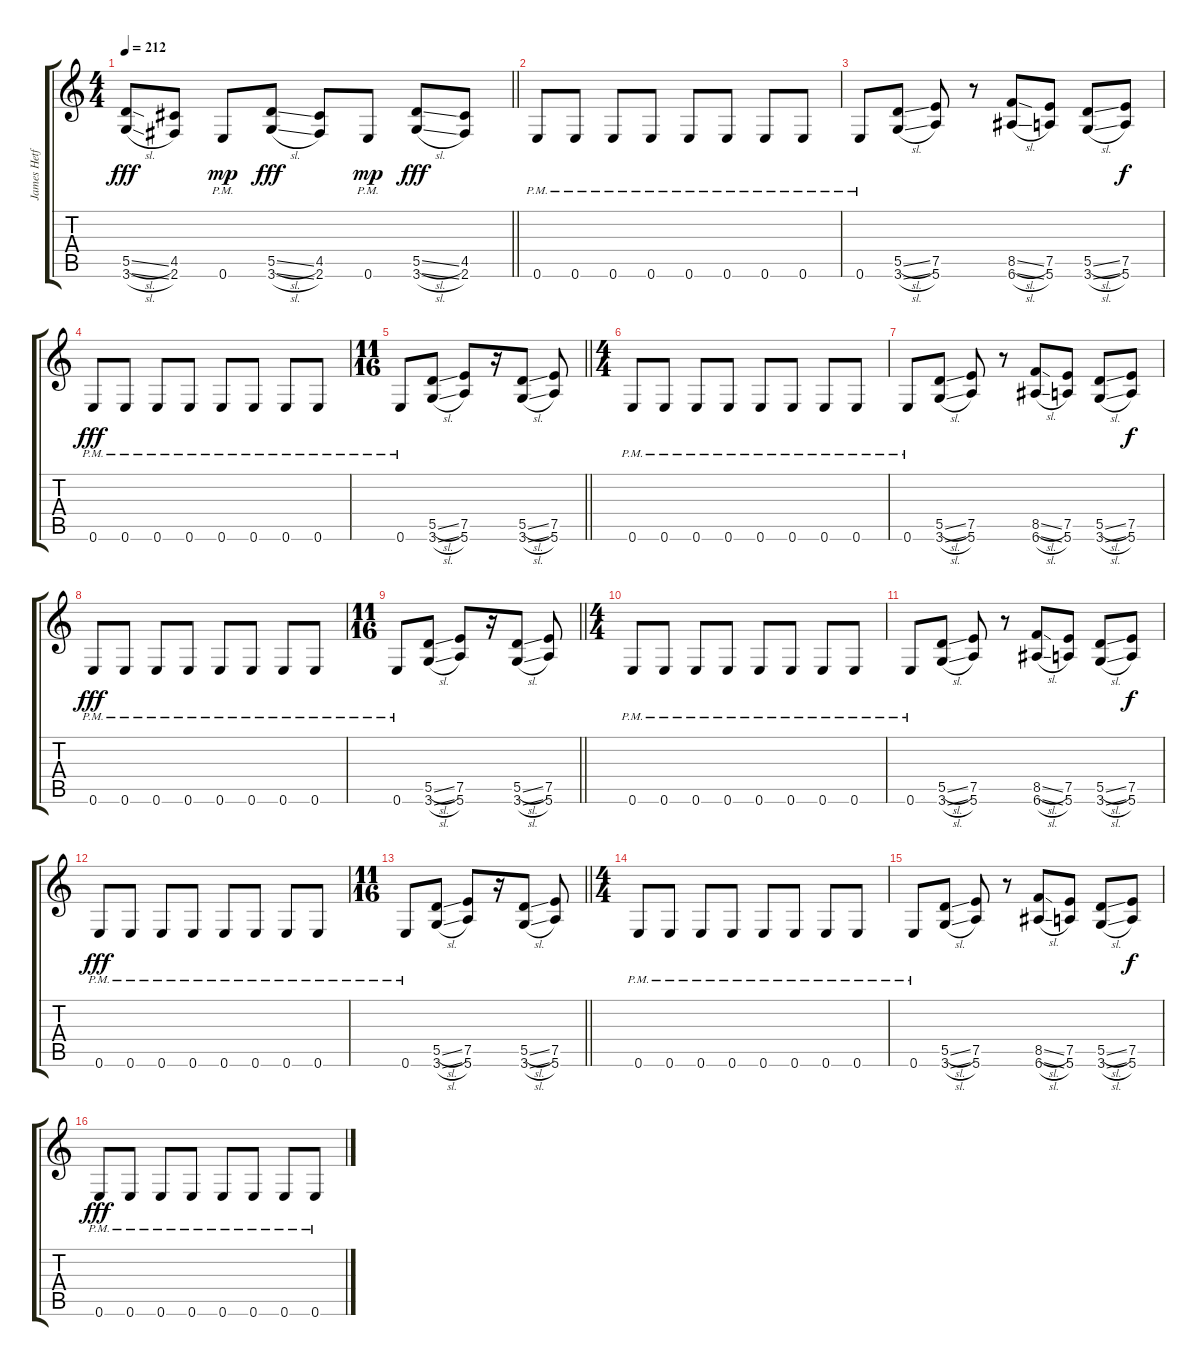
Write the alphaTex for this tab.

\track ("James Hetfeild" "James Hetf") {instrument distortionguitar}
\staff {score tabs}
\tuning (E4 B3 G3 D3 A2 E2) {hide}
\ts (4 4)
\tempo 212
\clef g2
\barLineRight lightlight
\ks c
(5.5{sl} 3.6{sl}).8{dy fff} (4.5 2.6).8 0.6{pm}.8{dy mp} (5.5{sl} 3.6{sl}).8{dy fff} (4.5 2.6).8 0.6{pm}.8{dy mp} (5.5{sl} 3.6{sl}).8{dy fff} (4.5 2.6).8 |
0.6{pm}.8 0.6{pm}.8 0.6{pm}.8 0.6{pm}.8 0.6{pm}.8 0.6{pm}.8 0.6{pm}.8 0.6{pm}.8 |
0.6{pm}.8 (5.5{sl} 3.6{sl}).8 (7.5 5.6).8 r.8 (8.5{sl} 6.6{sl}).8 (7.5 5.6).8 (5.5{sl} 3.6{sl}).8 (7.5 5.6).8{dy f} |
0.6{pm}.8{dy fff} 0.6{pm}.8 0.6{pm}.8 0.6{pm}.8 0.6{pm}.8 0.6{pm}.8 0.6{pm}.8 0.6{pm}.8 |
\ts (11 16)
\barLineRight lightlight
0.6{pm}.8 (5.5{sl} 3.6{sl}).8 (7.5 5.6).8 r.16 (5.5{sl} 3.6{sl}).8 (7.5 5.6).8 |
\ts (4 4)
0.6{pm}.8 0.6{pm}.8 0.6{pm}.8 0.6{pm}.8 0.6{pm}.8 0.6{pm}.8 0.6{pm}.8 0.6{pm}.8 |
0.6{pm}.8 (5.5{sl} 3.6{sl}).8 (7.5 5.6).8 r.8 (8.5{sl} 6.6{sl}).8 (7.5 5.6).8 (5.5{sl} 3.6{sl}).8 (7.5 5.6).8{dy f} |
0.6{pm}.8{dy fff} 0.6{pm}.8 0.6{pm}.8 0.6{pm}.8 0.6{pm}.8 0.6{pm}.8 0.6{pm}.8 0.6{pm}.8 |
\ts (11 16)
\barLineRight lightlight
0.6{pm}.8 (5.5{sl} 3.6{sl}).8 (7.5 5.6).8 r.16 (5.5{sl} 3.6{sl}).8 (7.5 5.6).8 |
\ts (4 4)
0.6{pm}.8 0.6{pm}.8 0.6{pm}.8 0.6{pm}.8 0.6{pm}.8 0.6{pm}.8 0.6{pm}.8 0.6{pm}.8 |
0.6{pm}.8 (5.5{sl} 3.6{sl}).8 (7.5 5.6).8 r.8 (8.5{sl} 6.6{sl}).8 (7.5 5.6).8 (5.5{sl} 3.6{sl}).8 (7.5 5.6).8{dy f} |
0.6{pm}.8{dy fff} 0.6{pm}.8 0.6{pm}.8 0.6{pm}.8 0.6{pm}.8 0.6{pm}.8 0.6{pm}.8 0.6{pm}.8 |
\ts (11 16)
\barLineRight lightlight
0.6{pm}.8 (5.5{sl} 3.6{sl}).8 (7.5 5.6).8 r.16 (5.5{sl} 3.6{sl}).8 (7.5 5.6).8 |
\ts (4 4)
0.6{pm}.8 0.6{pm}.8 0.6{pm}.8 0.6{pm}.8 0.6{pm}.8 0.6{pm}.8 0.6{pm}.8 0.6{pm}.8 |
0.6{pm}.8 (5.5{sl} 3.6{sl}).8 (7.5 5.6).8 r.8 (8.5{sl} 6.6{sl}).8 (7.5 5.6).8 (5.5{sl} 3.6{sl}).8 (7.5 5.6).8{dy f} |
0.6{pm}.8{dy fff} 0.6{pm}.8 0.6{pm}.8 0.6{pm}.8 0.6{pm}.8 0.6{pm}.8 0.6{pm}.8 0.6{pm}.8
